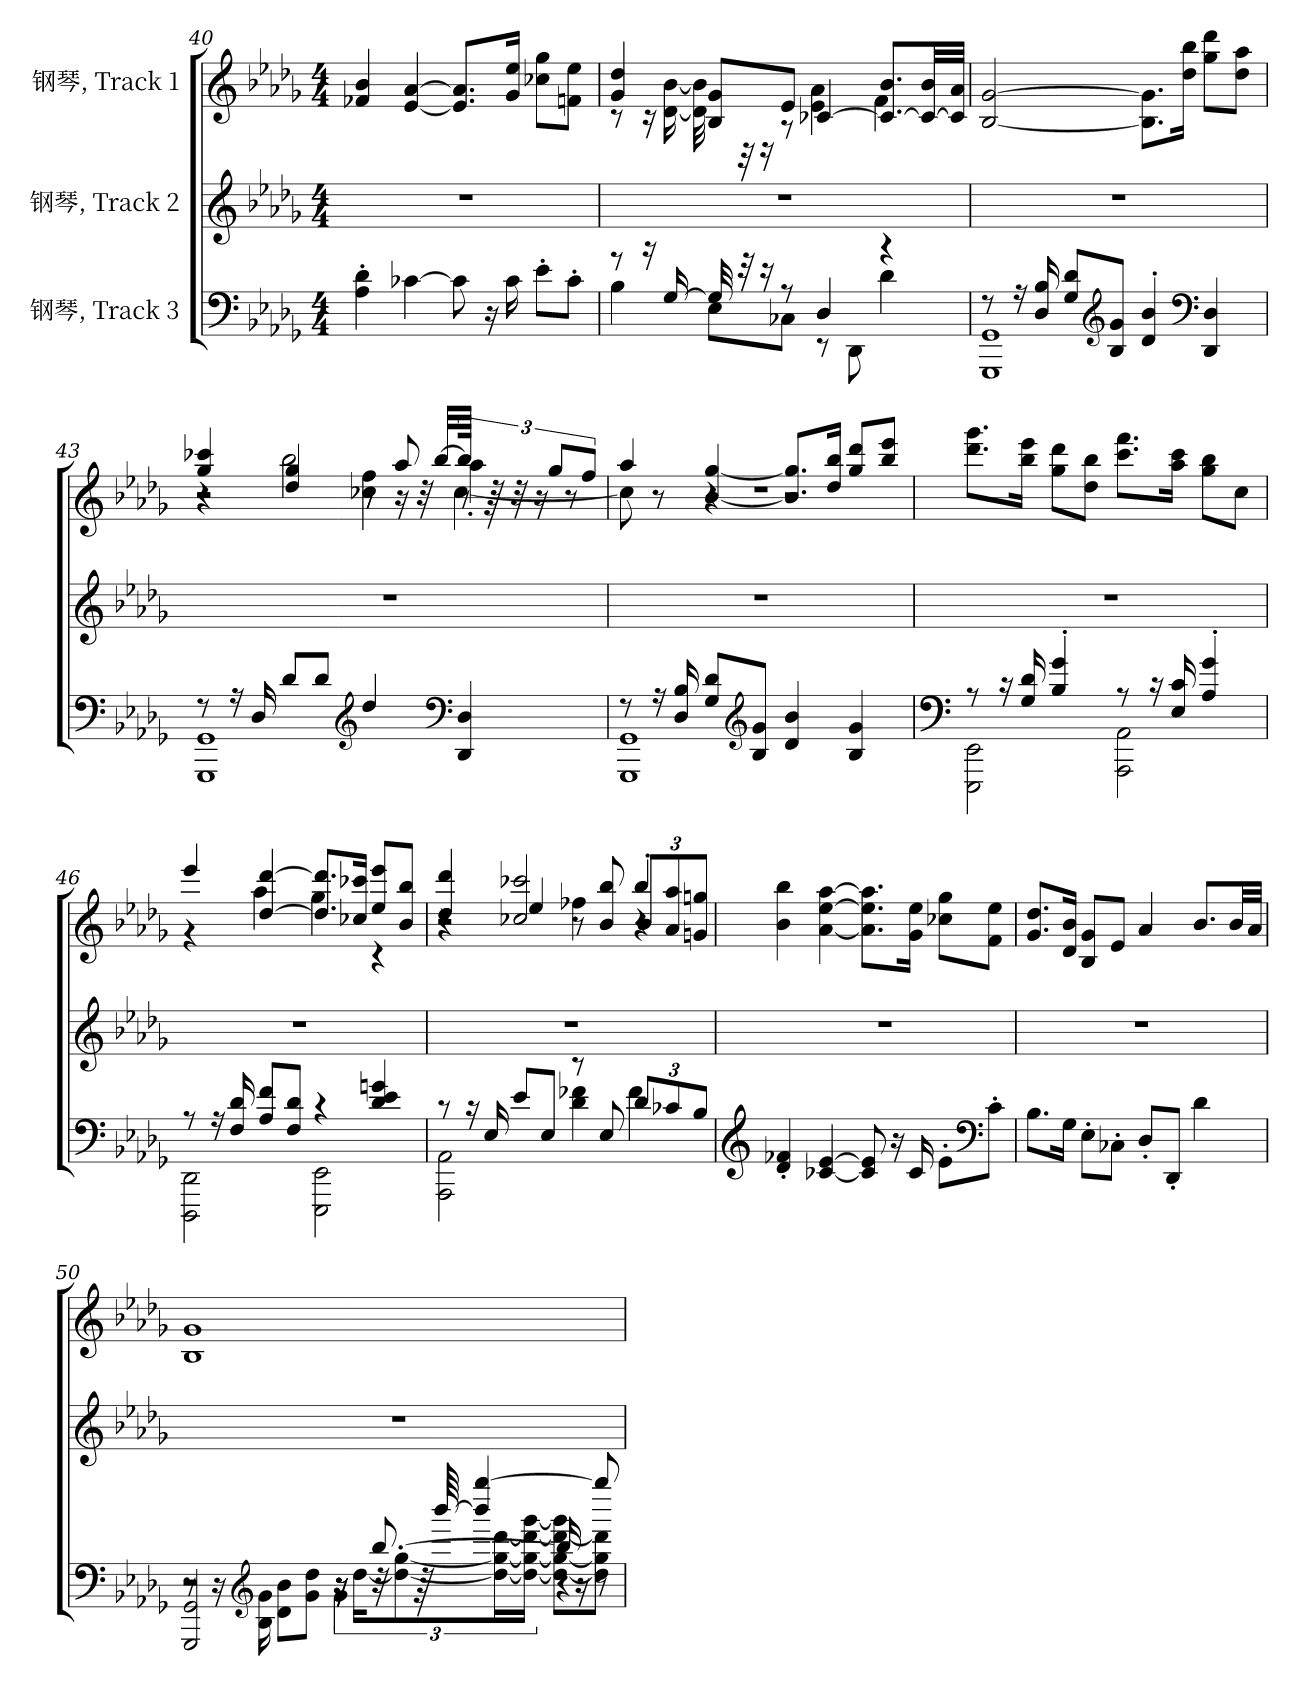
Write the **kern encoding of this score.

**kern	**kern	**kern
*part3	*part2	*part1
*staff3	*staff2	*staff1
*I"钢琴, Track 3	*I"钢琴, Track 2	*I"钢琴, Track 1
*clefF4	*clefG2	*clefG2
*k[b-e-a-d-g-]	*k[b-e-a-d-g-]	*k[b-e-a-d-g-]
*M4/4	*M4/4	*M4/4
=40	=40	=40
4A-\' 4d-\'	1r	4f-X/ 4b-/
[4c-X\	.	[4e-/ [4a-/
8c-\]	.	8.e-/] 8.a-/]L
16r	.	.
16c-\	.	16g-/ 16ee-/Jk
8e-'\L	.	8cc-X\ 8gg-\L
8c-'\J	.	8fn\ 8ee-\J
!!LO:LB:g=z
=41	=41	=41
*^	*	*^
8r	4B-\	1r	4g-/ 4dd-/	8r
16r	.	.	.	16r
[16G-/	.	.	.	[16d-\ [16b-\
32G-/]	8E-\L	.	8B-/ 8g-/L	32d-\] 32b-\]
32r	.	.	.	32r
16r	.	.	.	16r
8r	8C-X\J	.	8e-/J	8r
4D-/	8r	.	[4c-X/	4e-\ 4a-\
.	8DD-\	.	.	.
4r	4d-\	.	8.c-/_ 8.b-/L	4f\
.	.	.	32c-/_ 32b-/LL	.
.	.	.	32c-/] 32a-/JJJ	.
*	*	*	*v	*v
=42	=42	=42	=42
8r	1GGG- 1GG-	1r	[2B-/ [2g-/
16r	.	.	.
16D-/ 16B-/	.	.	.
8G-/ 8d-/L	.	.	.
*clefG2	*	*	*
8B-/ 8g-/J	.	.	.
4d-/' 4b-/'	.	.	8.B-\] 8.g-\]L
.	.	.	16dd-\ 16bb-\Jk
*clefF4	*	*	*
4DD-/ 4D-/	.	.	8gg-\ 8ddd-\L
.	.	.	8dd-\ 8aa-\J
!!LO:LB:g=z
=43	=43	=43	=43
*	*	*	*^
*	*	*	*	*^
*	*	*	*	*	*^
8r	1GGG- 1GG-	1r	2r	4r	4gg-/ 4ccc-X/	2r
16r	.	.	.	.	.	.
16D-/	.	.	.	.	.	.
8d-/L	.	.	.	2bb-\	4dd-/ 4gg-/	.
8d-/J	.	.	.	.	.	.
*clefG2	*	*	*	*	*	*
4dd-/	.	.	8r	.	8r	4cc-X\ 4ff\
.	.	.	16r	.	8aa-/	.
.	.	.	32r	.	.	.
.	.	.	[32bb-/LLL	.	.	.
*clefF4	*	*	*	*	*	*
4DD-/ 4D-/	.	.	64bb-/JJJk]	4aa-'\	12r	[4cc-\
.	.	.	64r	.	.	.
.	.	.	32r	.	.	.
.	.	.	16r	.	.	.
.	.	.	.	.	12gg-/L	.
.	.	.	8r	.	.	.
.	.	.	.	.	12ff/J	.
*	*	*	*	*	*v	*v
=44	=44	=44	=44	=44	=44
8r	1GGG- 1GG-	1r	1r	4aa-/	8cc-\]
16r	.	.	.	.	8r
16D-/ 16B-/	.	.	.	.	.
8G-/ 8d-/L	.	.	.	[4b-/ [4gg-/	4r
*clefG2	*	*	*	*	*
8B-/ 8g-/J	.	.	.	.	.
4d-/ 4b-/	.	.	.	8.b-/] 8.gg-/]L	2r
.	.	.	.	16dd-/ 16bb-/Jk	.
4B-/ 4g-/	.	.	.	8gg-/ 8ddd-/L	.
.	.	.	.	8bb-/ 8eee-/J	.
*	*	*	*v	*v	*v
!!LO:LB:g=z
=45	=45	=45	=45
*clefF4	*	*	*
8r	2EEE-\ 2EE-\	1r	8.ddd-\ 8.ggg-\L
16r	.	.	.
16G-/ 16d-/	.	.	16bb-\ 16eee-\Jk
4B-/' 4g-/'	.	.	8gg-\ 8ddd-\L
.	.	.	8dd-\ 8bb-\J
8r	2AAA-\ 2AA-\	.	8.ccc\ 8.fff\L
16r	.	.	.
16E-/ 16c/	.	.	16aa-\ 16ccc\Jk
4A-/' 4g-/'	.	.	8gg-\ 8bb-\L
.	.	.	8cc\J
=46	=46	=46	=46
*	*	*	*^
8r	2DDD-\ 2DD-\	1r	4eee-/	4r
16r	.	.	.	.
16F/ 16d-/	.	.	.	.
8A-/ 8f/L	.	.	[4dd-/ [4ddd-/	4aa-\
8F/ 8d-/J	.	.	.	.
4r	2EEE-\ 2EE-\	.	8.dd-/] 8.ddd-/]L	4gg-\
.	.	.	16cc-X/ 16ccc-X/Jk	.
4d-/ 4e-/ 4gn/	.	.	8ee-/ 8eee-/L	4r
.	.	.	8b-/ 8bb-/J	.
=47	=47	=47	=47	=47
*	*	*	*	*^
8r	2AAA-\ 2AA-\	1r	4r	2r	4dd-/ 4ddd-/
16r	.	.	.	.	.
16E-/	.	.	.	.	.
8e-/L	.	.	2cc-X/ 2ccc-X/	.	4ee-/
8E-/J	.	.	.	.	.
8r	4d-\ 4f-X\	.	.	4ff-X\	8r
8E-/	.	.	.	.	8b-/ 8bb-/
*Xbrackettup	*	*	*	*	*Xbrackettup
12d-/L	4f-\	.	4bb-'/	4r	12b-/L
12c-X/	.	.	.	.	12a-/ 12aa-/
12B-/J	.	.	.	.	12gn/ 12ggn/J
*v	*v	*	*v	*v	*v
!!LO:PB:g=z
=48	=48	=48
*clefG2	*	*
4d-/' 4f-X/'	1r	4b-\ 4bb-\
[4c-X/ [4e-/	.	[4a-\ [4ee-\ [4aa-\
8c-/] 8e-/]	.	8.a-\] 8.ee-\] 8.aa-\]L
16r	.	.
16c-/	.	16g-\ 16ee-\Jk
8e-'\L	.	8cc-X\ 8gg-\L
*clefF4	*	*
8c-'\J	.	8f\ 8ee-\J
=49	=49	=49
8.B-\L	1r	8.g-/ 8.dd-/L
16G-\Jk	.	16d-/ 16b-/Jk
8E-'\L	.	8B-/ 8g-/L
8C-X'\J	.	8e-/J
8D-'/L	.	4a-/
8DD-'/J	.	.
4d-\	.	8.b-/L
.	.	32b-/LL
.	.	32a-/JJJ
!!LO:LB:g=z
=50	=50	=50
*^	*	*
*	*^	*	*
*	*	*^	*	*
2r	8r	2GGG-/ 2GG-/	2r	1r	1B- 1g-
.	16r	.	.	.	.
*clefG2	*	*	*	*	*
.	16B-\ 16g-\	.	.	.	.
.	8d-\ 8b-\L	.	.	.	.
.	8g-\ 8dd-\J	.	.	.	.
*	*brackettup	*	*	*	*
16r	24r	16r	4g-\	.	.
.	[24dd-\KL	.	.	.	.
[8.bb-/	.	32r	.	.	.
.	12dd-\_ [12gg-\	.	.	.	.
.	.	64r	.	.	.
.	.	[64bbb-/	.	.	.
.	.	4bbb-/] [4gggg-/	.	.	.
.	24dd-\_ 24gg-\_ [24ddd-\L	.	.	.	.
.	24dd-\_ 24gg-\_ 24ddd-\_ [24ggg-\JJ	.	.	.	.
16bb-/]	8dd-\_ 8gg-\_ 8ddd-\_ 8ggg-\]L	.	4r	.	.
16r	.	.	.	.	.
8r	8dd-\] 8gg-\] 8ddd-\]J	8gggg-/]	.	.	.
*v	*v	*v	*v	*	*
=	=	=
*-	*-	*-
